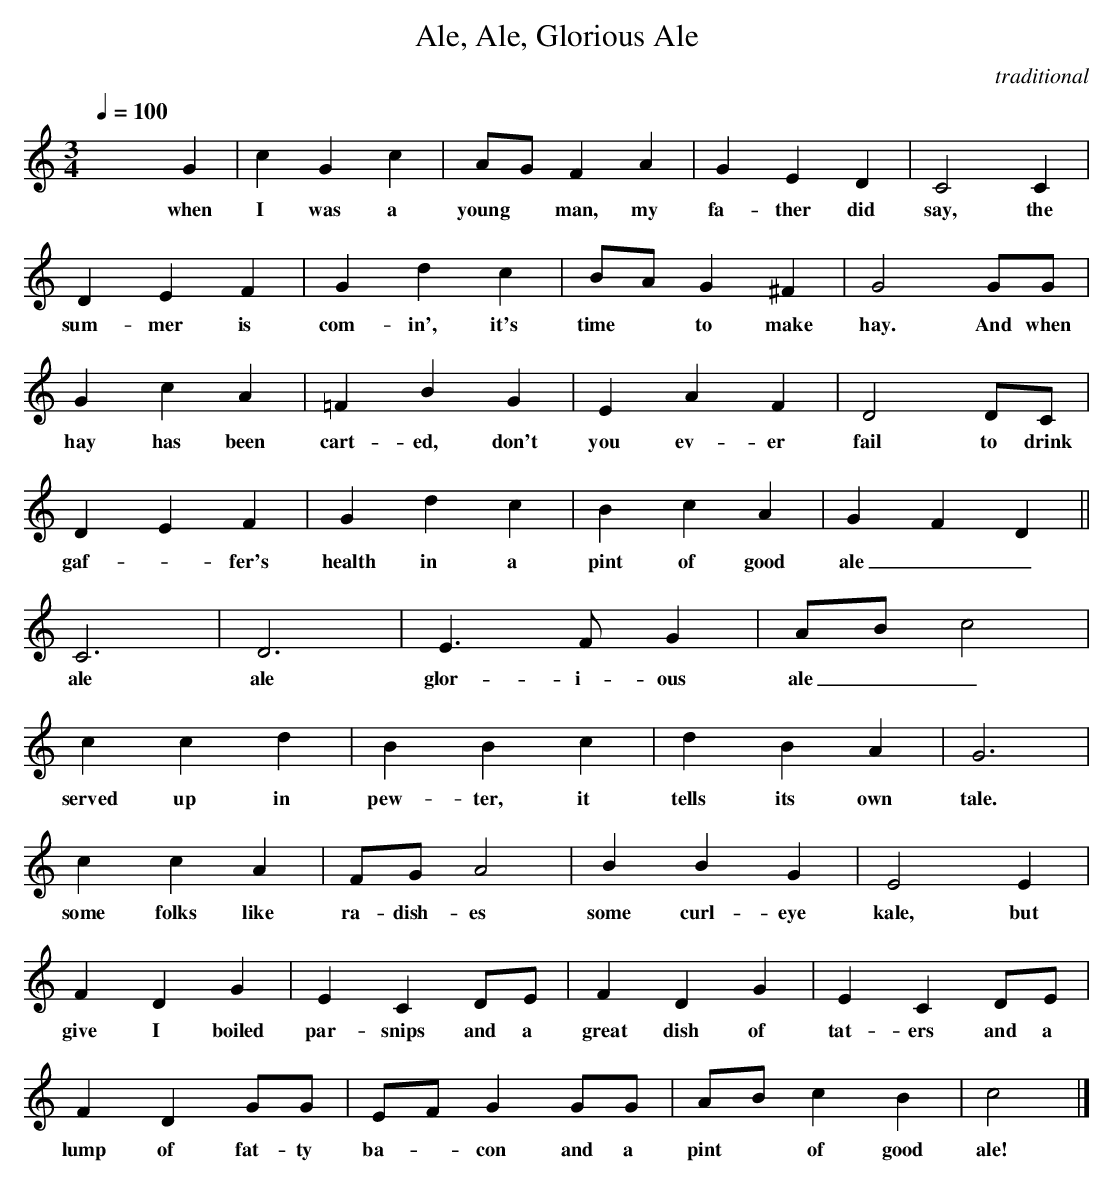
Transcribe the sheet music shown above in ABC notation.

X:1
T:Ale, Ale, Glorious Ale
C:traditional
M:3/4
L:1/8
Q:1/4=100
K:C major
x4G2| \
w:when
c2G2c2| \
w:I was a
AGF2A2| \
w:young* man, my
G2E2D2 |\
w:fa-ther did
C4 C2|
w:say, the
D2E2F2| \
w:sum-mer is
G2d2c2| \
w:com-in', it's
BAG2^F2 |\
w:time* to make
G4GG |
w:hay.  And when
G2c2A2| \
w:hay has been
=F2B2G2| \
w:cart-ed, don't
E2A2F2 |\
w:you ev-er
D4 DC |
w:fail to drink
D2E2F2| \
w:gaf-* fer's
G2d2c2| \
w:health in a
B2c2A2| \
w:pint of good
G2F2D2 ||
w:ale__
C6| \
w:ale
D6| \
w:ale
E3 FG2 |\
w:glor-i-ous
ABc4|
w:ale__
c2c2d2| \
w:served up in
B2B2c2| \
w:pew-ter, it
d2B2A2|\
w:tells its own
G6|
w:tale.
c2c2A2| \
w:some folks like
FGA4| \
w:ra-dish-es
B2B2G2|\
w:some curl-eye
E4E2|
w:kale, but
F2D2G2|\
w:give I boiled
E2C2DE| \
w:par-snips and a
F2D2G2|\
w:great dish of
E2C2DE|
w:tat-ers and a
F2D2GG| \
w:lump of fat-ty
EFG2GG|\
w:ba-* con and a
ABc2B2|\
w:pint* of good
c4 |]
w:ale!
